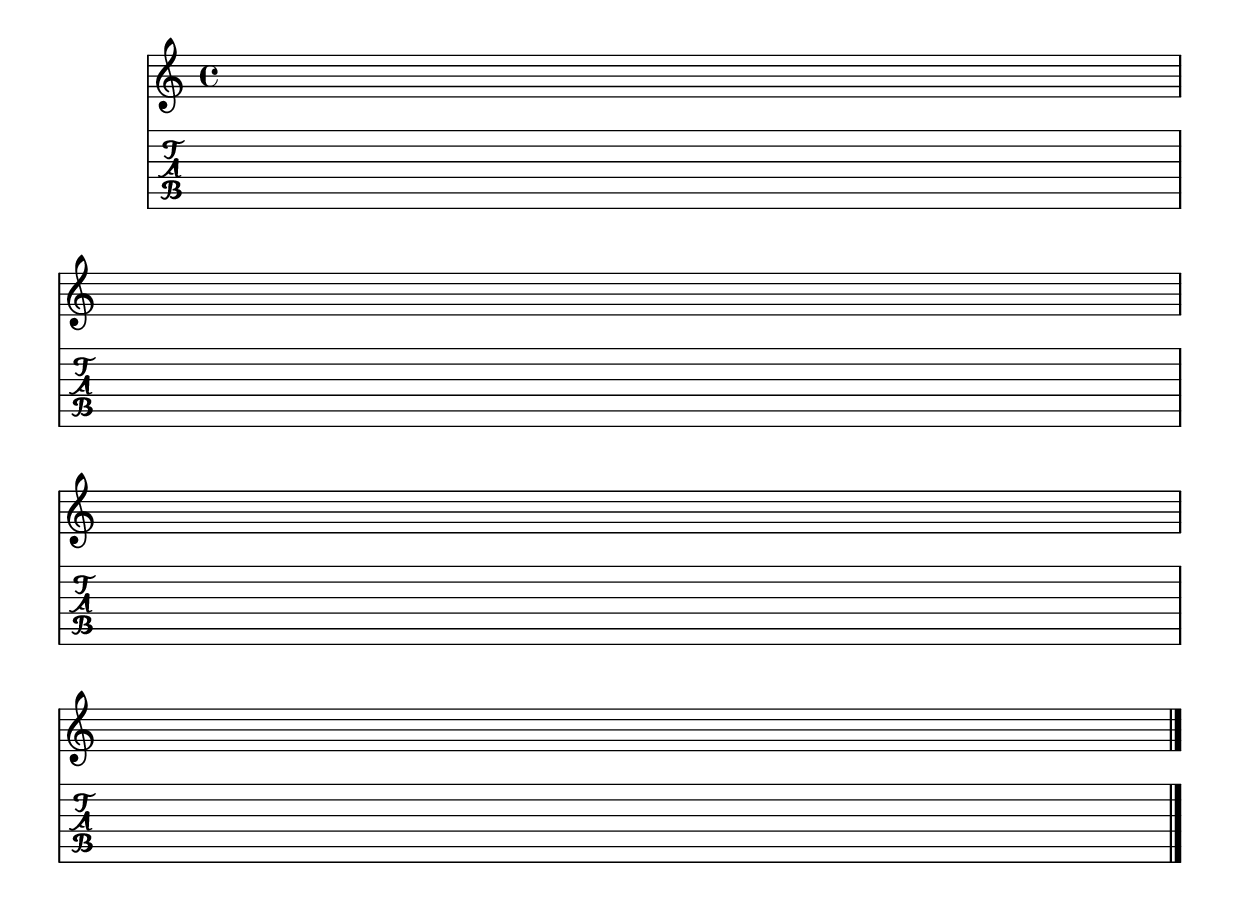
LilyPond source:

\version "2.1.30"
\header {
    
texidoc = "@cindex Blank Paper Tab
A blank music paper can be produced by using spacer rests, and removing
@code{Bar_number_engraver}. Here is an empty staff with a tablature staff. 
" }

emptymusic = \notes { \repeat unfold 4  { s1\break }  \bar "|." }

\score  {
\notes  <<
	\context Staff \emptymusic
	\context TabStaff \emptymusic
	>>


  \paper {
    \context {
      \ScoreContext
      \remove Bar_number_engraver
    }
  }
}

